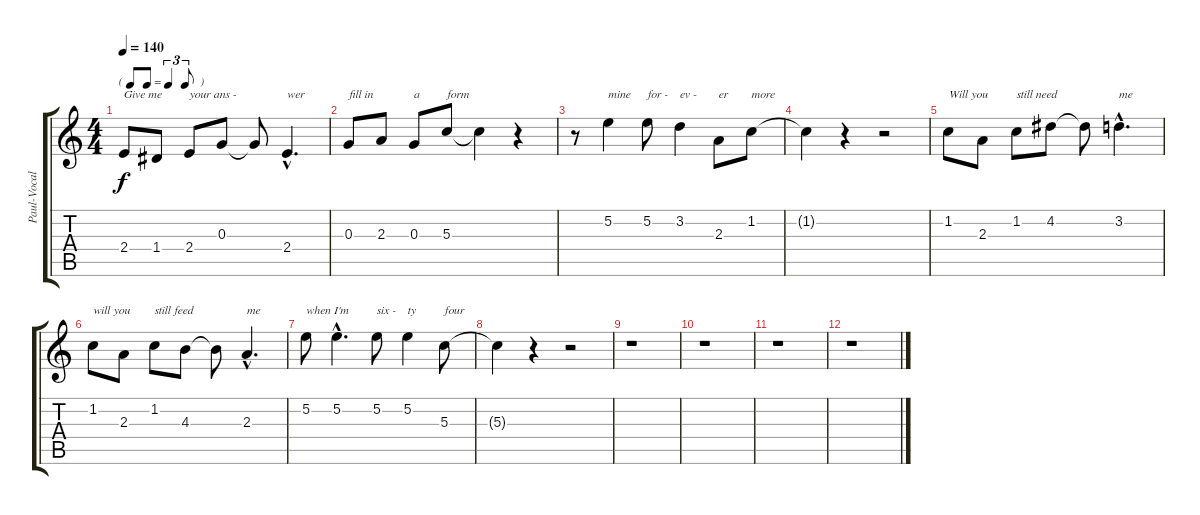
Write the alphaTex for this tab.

\track ("Paul-Vocal" "Paul-Vocal") {instrument electricguitarjazz}
\staff {score tabs}
\tuning (E4 B3 G3 D3 A2 E2) {hide}
\ts (4 4)
\tf triplet8th
\tempo 140
\clef g2
\ks c
2.4.8{txt "Give me" dy f} 1.4.8 2.4.8{txt "your ans -"} 0.3.8 0.3{t}.8 2.4{hac}.4{d txt "wer"} |
0.3.8{txt "fill in"} 2.3.8 0.3.8{txt "a "} 5.3.8{txt "form"} 5.3{t}.4 r.4 |
r.8 5.2.4{txt "mine"} 5.2.8{txt "for -"} 3.2.4{txt "ev -"} 2.3.8{txt "er"} 1.2.8{txt "more"} |
1.2{t}.4 r.4 r.2 |
1.2.8{txt "Will you"} 2.3.8 1.2.8{txt "still need"} 4.2.8 4.2{t}.8 3.2{hac}.4{d txt "me"} |
1.2.8{txt "will you"} 2.3.8 1.2.8{txt "still feed"} 4.3.8 4.3{t}.8 2.3{hac}.4{d txt "me"} |
5.2.8{txt "when I'm"} 5.2{hac}.4{d} 5.2.8{txt "six -"} 5.2.4{txt "ty"} 5.3.8{txt "four"} |
5.3{t}.4 r.4 r.2 |
r.1 |
r.1 |
r.1 |
r.1
